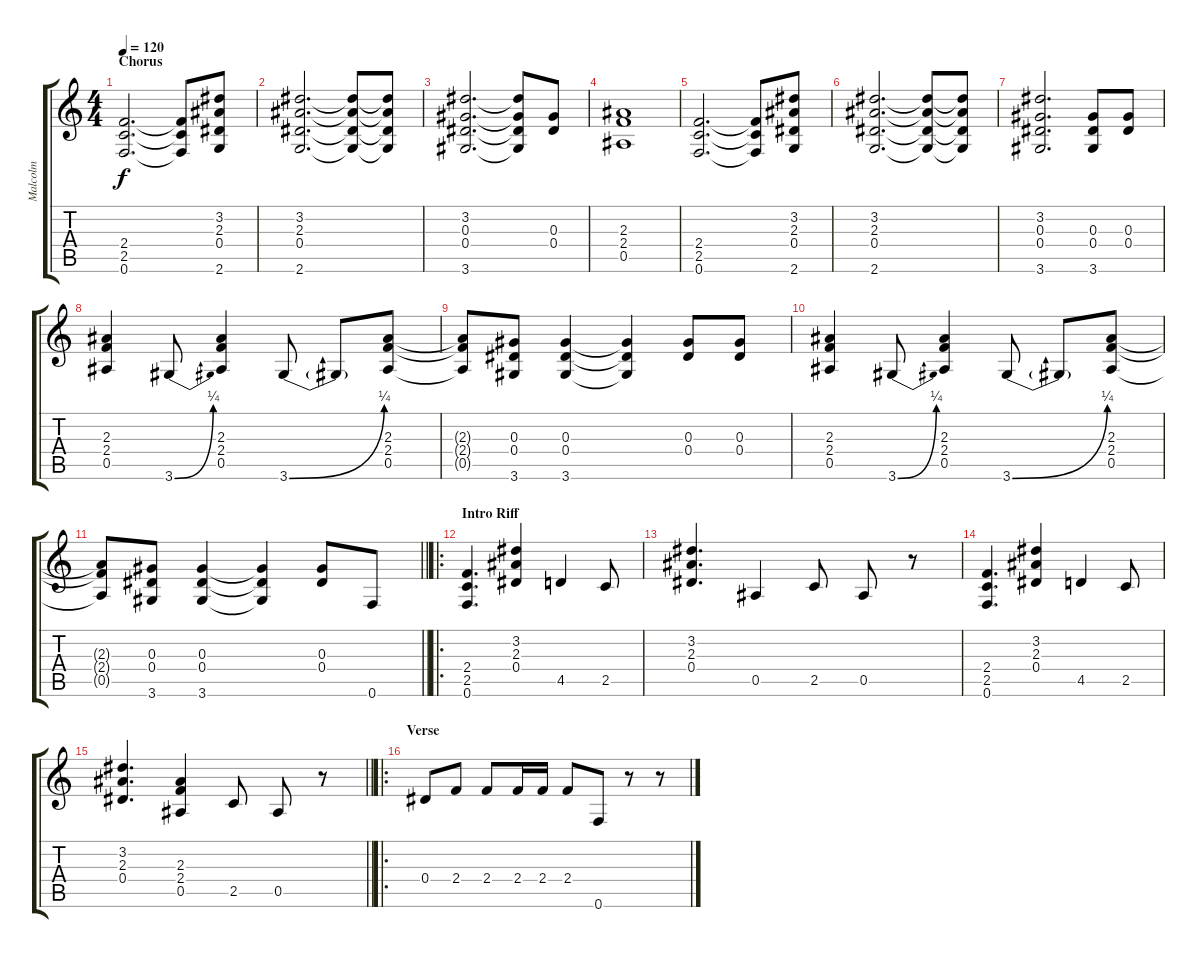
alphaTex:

\track ("Malcolm" "Malcolm") {instrument overdrivenguitar}
\staff {score tabs}
\tuning (F4 C4 Ab3 Eb3 Bb2 F2) {hide}
\ts (4 4)
\section ("" "Chorus")
\tempo 120
\clef g2
\ks c
(2.4 2.5 0.6).2{d dy f} (2.4{t} 2.5{t} 0.6{t}).8 (3.2 2.3 0.4 2.6).8 |
(3.2 2.3 0.4 2.6).2{d} (3.2{t} 2.3{t} 0.4{t} 2.6{t}).8 (3.2{t} 2.3{t} 0.4{t} 2.6{t}).8 |
(3.2 0.3 0.4 3.6).2{d} (3.2{t} 0.3{t} 0.4{t} 3.6{t}).8 (0.3 0.4).8 |
(2.3 2.4 0.5).1 |
(2.4 2.5 0.6).2{d} (2.4{t} 2.5{t} 0.6{t}).8 (3.2 2.3 0.4 2.6).8 |
(3.2 2.3 0.4 2.6).2{d} (3.2{t} 2.3{t} 0.4{t} 2.6{t}).8 (3.2{t} 2.3{t} 0.4{t} 2.6{t}).8 |
(3.2 0.3 0.4 3.6).2{d} (0.3 0.4 3.6).8 (0.3 0.4).8 |
(2.3 2.4 0.5).4 3.6{be (bend 0 0 60 1)}.8 (2.3 2.4 0.5).4 3.6{be (bend 0 0 60 1)}.8 3.6{t}.8 (2.3 2.4 0.5).8 |
(2.3{t} 2.4{t} 0.5{t}).8 (0.3 0.4 3.6).8 (0.3 0.4 3.6).4 (0.3{t} 0.4{t} 3.6{t}).4 (0.3 0.4).8 (0.3 0.4).8 |
(2.3 2.4 0.5).4 3.6{be (bend 0 0 60 1)}.8 (2.3 2.4 0.5).4 3.6{be (bend 0 0 60 1)}.8 3.6{t}.8 (2.3 2.4 0.5).8 |
\barLineRight lightlight
(2.3{t} 2.4{t} 0.5{t}).8 (0.3 0.4 3.6).8 (0.3 0.4 3.6).4 (0.3{t} 0.4{t} 3.6{t}).4 (0.3 0.4).8 0.6.8 |
\ro
\section ("" "Intro Riff")
(2.4 2.5 0.6).4{d} (3.2 2.3 0.4).4 4.5.4 2.5.8 |
(3.2 2.3 0.4).4{d} 0.5.4 2.5.8 0.5.8 r.8 |
(2.4 2.5 0.6).4{d} (3.2 2.3 0.4).4 4.5.4 2.5.8 |
\barLineRight lightlight
(3.2 2.3 0.4).4{d} (2.3 2.4 0.5).4 2.5.8 0.5.8 r.8 |
\ro
\section ("" "Verse")
0.4.8 2.4.8 2.4.8 2.4.16 2.4.16 2.4.8 0.6.8 r.8 r.8
